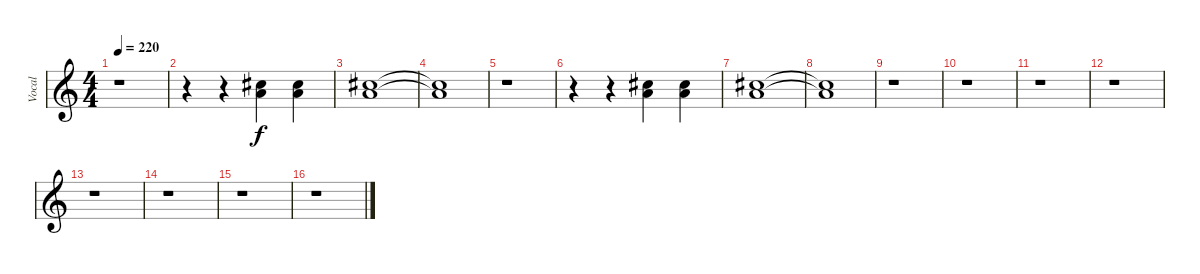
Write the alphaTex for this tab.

\track ("Vocal" "Vocal") {instrument lead2sawtooth}
\staff {score}
\tuning (E4 B3 G3 D3 A2 E2) {hide}
\ts (4 4)
\tempo 220
\clef g2
\ks c
r.1{dy f} |
r.4 r.4 (9.1 10.2).4 (9.1 10.2).4 |
(9.1 10.2).1 |
(9.1{t} 10.2{t}).1 |
r.1 |
r.4 r.4 (9.1 10.2).4 (9.1 10.2).4 |
(9.1 10.2).1 |
(9.1{t} 10.2{t}).1 |
r.1 |
r.1 |
r.1 |
r.1 |
r.1 |
r.1 |
r.1 |
r.1
